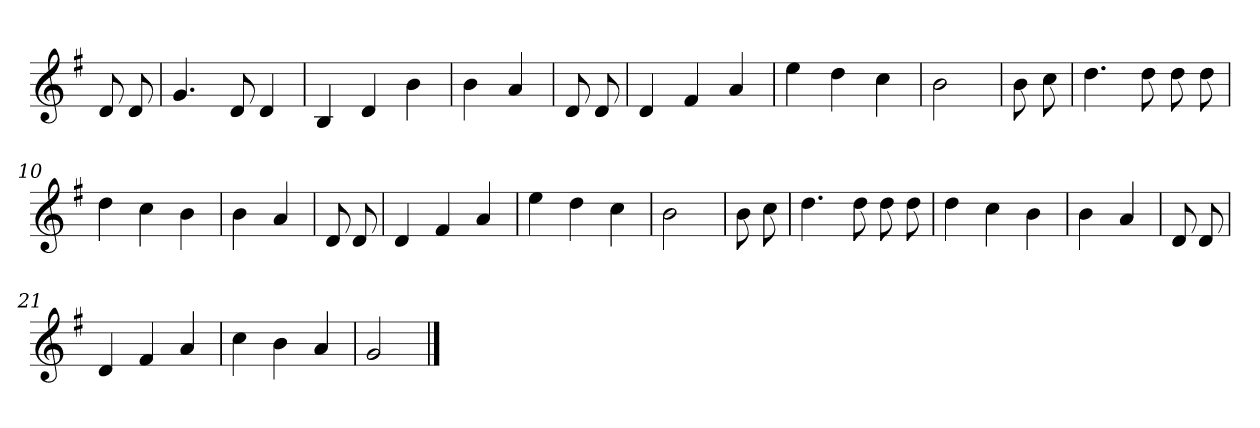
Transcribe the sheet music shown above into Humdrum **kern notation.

**kern
*part1
*staff1
*clefG2
*k[f#]
*G:
=
8d
8d
=1
4.g
8d
4d
=2
4B
4d
4b
=3
4b
4a
=4
8d
8d
=5
4d
4f#
4a
=6
4ee
4dd
4cc
=7
2b
=8
8b
8cc
=9
4.dd
8dd
8dd
8dd
=10
4dd
4cc
4b
=11
4b
4a
=12
8d
8d
=13
4d
4f#
4a
=14
4ee
4dd
4cc
=15
2b
=16
8b
8cc
=17
4.dd
8dd
8dd
8dd
=18
4dd
4cc
4b
=19
4b
4a
=20
8d
8d
=21
4d
4f#
4a
=22
4cc
4b
4a
=23
2g
==
*-
